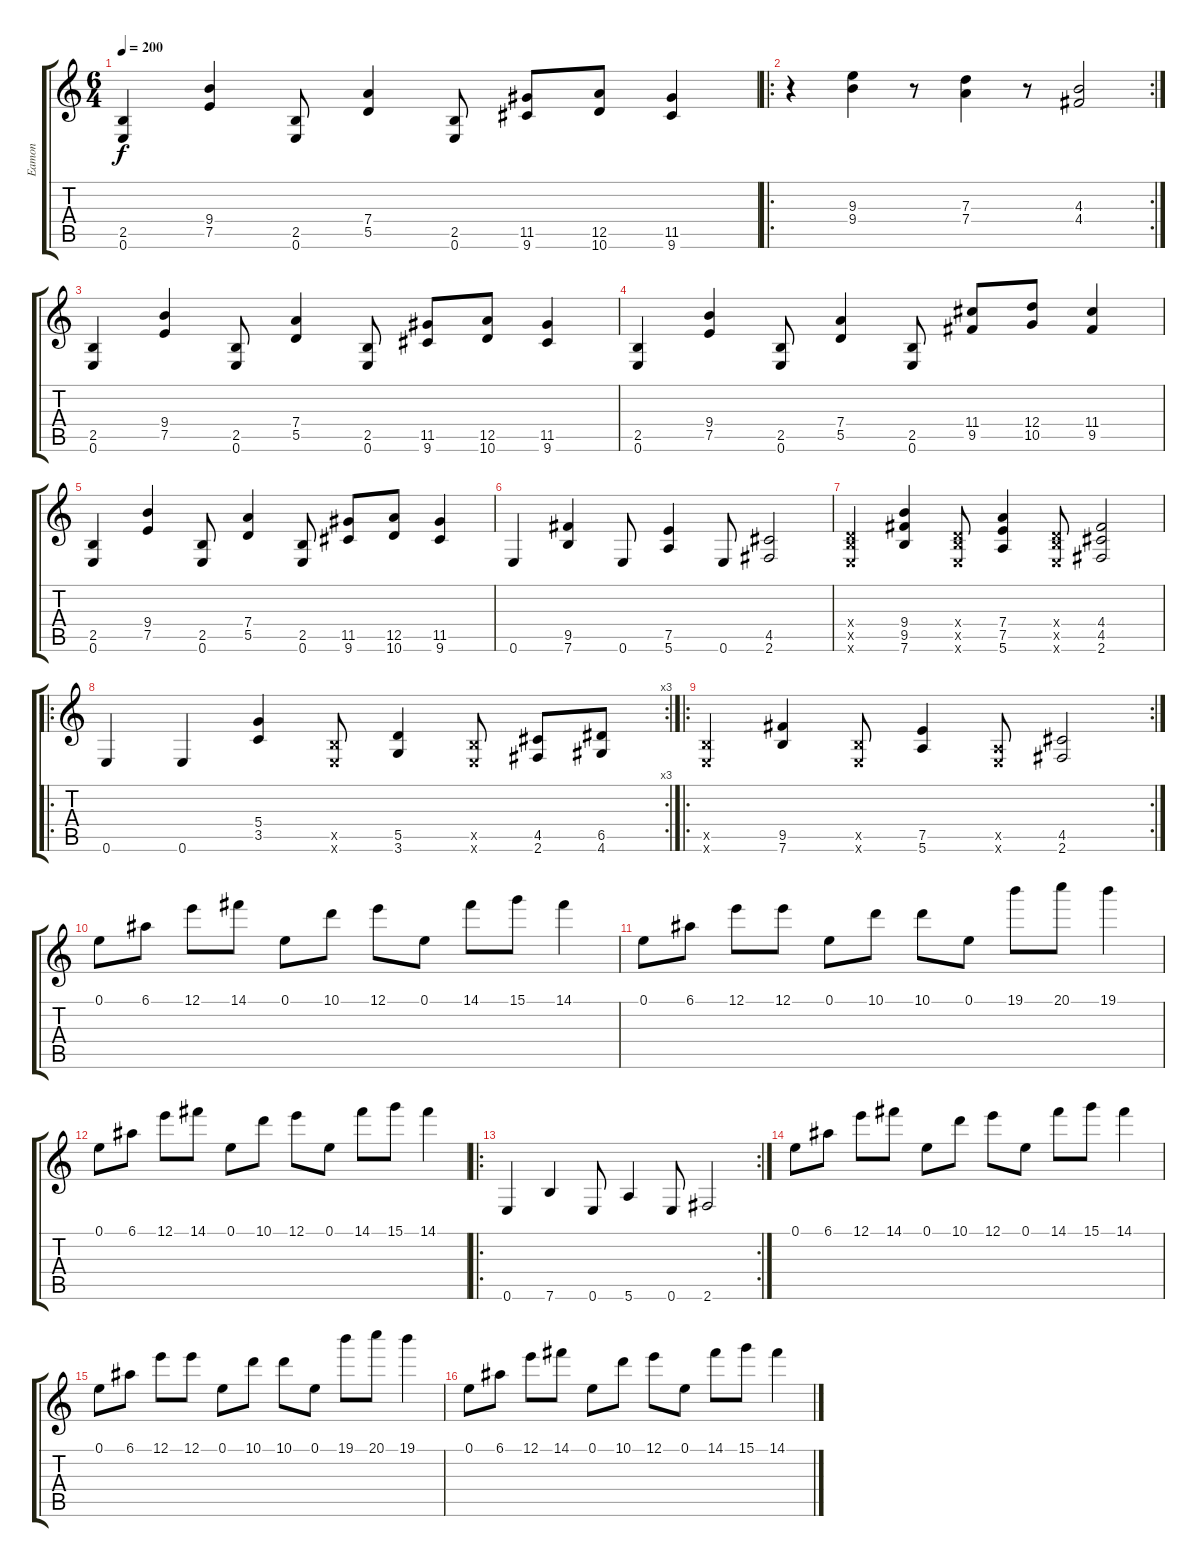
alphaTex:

\track ("Eamon" "Eamon") {instrument overdrivenguitar}
\staff {score tabs}
\tuning (E4 B3 G3 D3 A2 E2) {hide}
\ts (6 4)
\tempo 200
\clef g2
\ks c
(2.5 0.6).4{dy f} (9.4 7.5).4 (2.5 0.6).8 (7.4 5.5).4 (2.5 0.6).8 (11.5 9.6).8 (12.5 10.6).8 (11.5 9.6).4 |
\ro
\rc 2
r.4 (9.3 9.4).4 r.8 (7.3 7.4).4 r.8 (4.3 4.4).2 |
(2.5 0.6).4 (9.4 7.5).4 (2.5 0.6).8 (7.4 5.5).4 (2.5 0.6).8 (11.5 9.6).8 (12.5 10.6).8 (11.5 9.6).4 |
(2.5 0.6).4 (9.4 7.5).4 (2.5 0.6).8 (7.4 5.5).4 (2.5 0.6).8 (11.4 9.5).8 (12.4 10.5).8 (11.4 9.5).4 |
(2.5 0.6).4 (9.4 7.5).4 (2.5 0.6).8 (7.4 5.5).4 (2.5 0.6).8 (11.5 9.6).8 (12.5 10.6).8 (11.5 9.6).4 |
0.6.4 (9.5 7.6).4 0.6.8 (7.5 5.6).4 0.6.8 (4.5 2.6).2 |
(0.4{x} 2.5{x} 0.6{x}).4 (9.4 9.5 7.6).4 (0.4{x} 2.5{x} 0.6{x}).8 (7.4 7.5 5.6).4 (0.4{x} 2.5{x} 0.6{x}).8 (4.4 4.5 2.6).2 |
\ro
\rc 3
0.6.4 0.6.4 (5.4 3.5).4 (2.5{x} 0.6{x}).8 (5.5 3.6).4 (2.5{x} 0.6{x}).8 (4.5 2.6).8 (6.5 4.6).8 |
\ro
\rc 2
(2.5{x} 0.6{x}).4 (9.5 7.6).4 (2.5{x} 0.6{x}).8 (7.5 5.6).4 (0.5{x} 0.6{x}).8 (4.5 2.6).2 |
0.1.8 6.1.8 12.1.8 14.1.8 0.1.8 10.1.8 12.1.8 0.1.8 14.1.8 15.1.8 14.1.4 |
0.1.8 6.1.8 12.1.8 12.1.8 0.1.8 10.1.8 10.1.8 0.1.8 19.1.8 20.1.8 19.1.4 |
0.1.8 6.1.8 12.1.8 14.1.8 0.1.8 10.1.8 12.1.8 0.1.8 14.1.8 15.1.8 14.1.4 |
\ro
\rc 2
0.6.4 7.6.4 0.6.8 5.6.4 0.6.8 2.6.2 |
0.1.8 6.1.8 12.1.8 14.1.8 0.1.8 10.1.8 12.1.8 0.1.8 14.1.8 15.1.8 14.1.4 |
0.1.8 6.1.8 12.1.8 12.1.8 0.1.8 10.1.8 10.1.8 0.1.8 19.1.8 20.1.8 19.1.4 |
0.1.8 6.1.8 12.1.8 14.1.8 0.1.8 10.1.8 12.1.8 0.1.8 14.1.8 15.1.8 14.1.4
